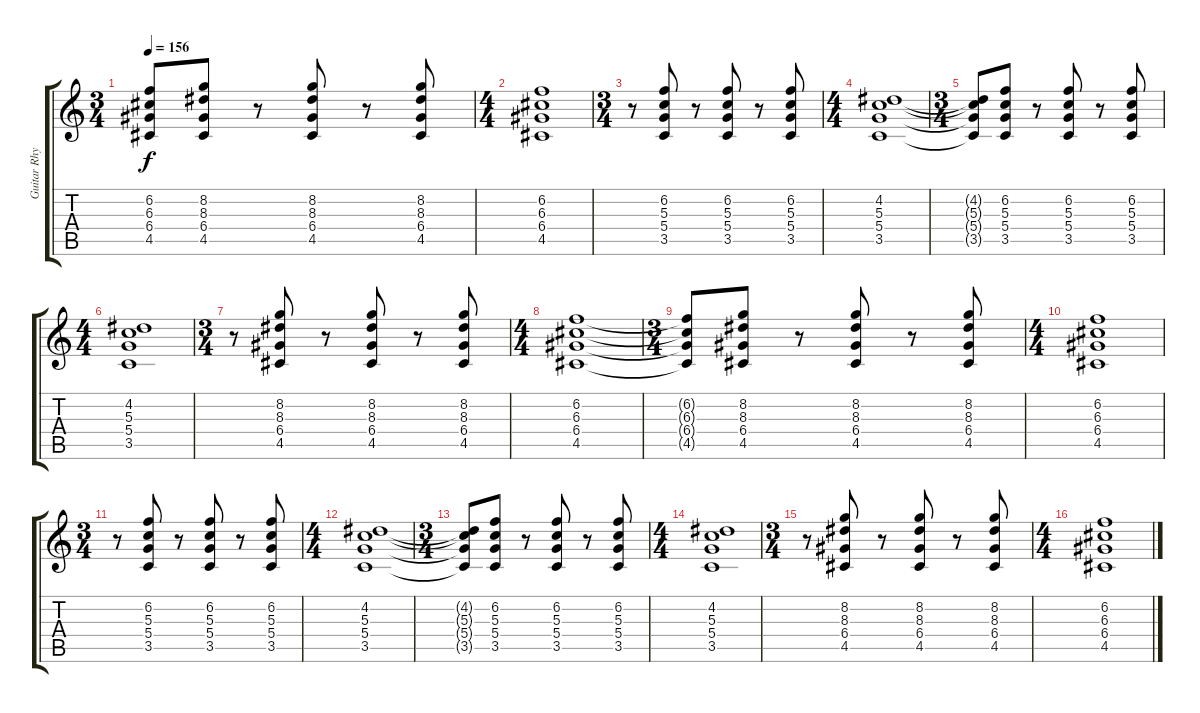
\track ("Guitar Rhythm 1" "Guitar Rhy") {instrument overdrivenguitar}
\staff {score tabs}
\tuning (E4 B3 G3 D3 A2 E2) {hide}
\ts (3 4)
\tempo 156
\clef g2
\ks c
(6.2{t} 6.3{t} 6.4{t} 4.5{t}).8{dy f} (8.2 8.3 6.4 4.5).8 r.8 (8.2 8.3 6.4 4.5).8 r.8 (8.2 8.3 6.4 4.5).8 |
\ts (4 4)
(6.2 6.3 6.4 4.5).1 |
\ts (3 4)
r.8 (6.2 5.3 5.4 3.5).8 r.8 (6.2 5.3 5.4 3.5).8 r.8 (6.2 5.3 5.4 3.5).8 |
\ts (4 4)
(4.2 5.3 5.4 3.5).1 |
\ts (3 4)
(4.2{t} 5.3{t} 5.4{t} 3.5{t}).8 (6.2 5.3 5.4 3.5).8 r.8 (6.2 5.3 5.4 3.5).8 r.8 (6.2 5.3 5.4 3.5).8 |
\ts (4 4)
(4.2 5.3 5.4 3.5).1 |
\ts (3 4)
r.8 (8.2 8.3 6.4 4.5).8 r.8 (8.2 8.3 6.4 4.5).8 r.8 (8.2 8.3 6.4 4.5).8 |
\ts (4 4)
(6.2 6.3 6.4 4.5).1 |
\ts (3 4)
(6.2{t} 6.3{t} 6.4{t} 4.5{t}).8 (8.2 8.3 6.4 4.5).8 r.8 (8.2 8.3 6.4 4.5).8 r.8 (8.2 8.3 6.4 4.5).8 |
\ts (4 4)
(6.2 6.3 6.4 4.5).1 |
\ts (3 4)
r.8 (6.2 5.3 5.4 3.5).8 r.8 (6.2 5.3 5.4 3.5).8 r.8 (6.2 5.3 5.4 3.5).8 |
\ts (4 4)
(4.2 5.3 5.4 3.5).1 |
\ts (3 4)
(4.2{t} 5.3{t} 5.4{t} 3.5{t}).8 (6.2 5.3 5.4 3.5).8 r.8 (6.2 5.3 5.4 3.5).8 r.8 (6.2 5.3 5.4 3.5).8 |
\ts (4 4)
(4.2 5.3 5.4 3.5).1 |
\ts (3 4)
r.8 (8.2 8.3 6.4 4.5).8 r.8 (8.2 8.3 6.4 4.5).8 r.8 (8.2 8.3 6.4 4.5).8 |
\ts (4 4)
(6.2 6.3 6.4 4.5).1
